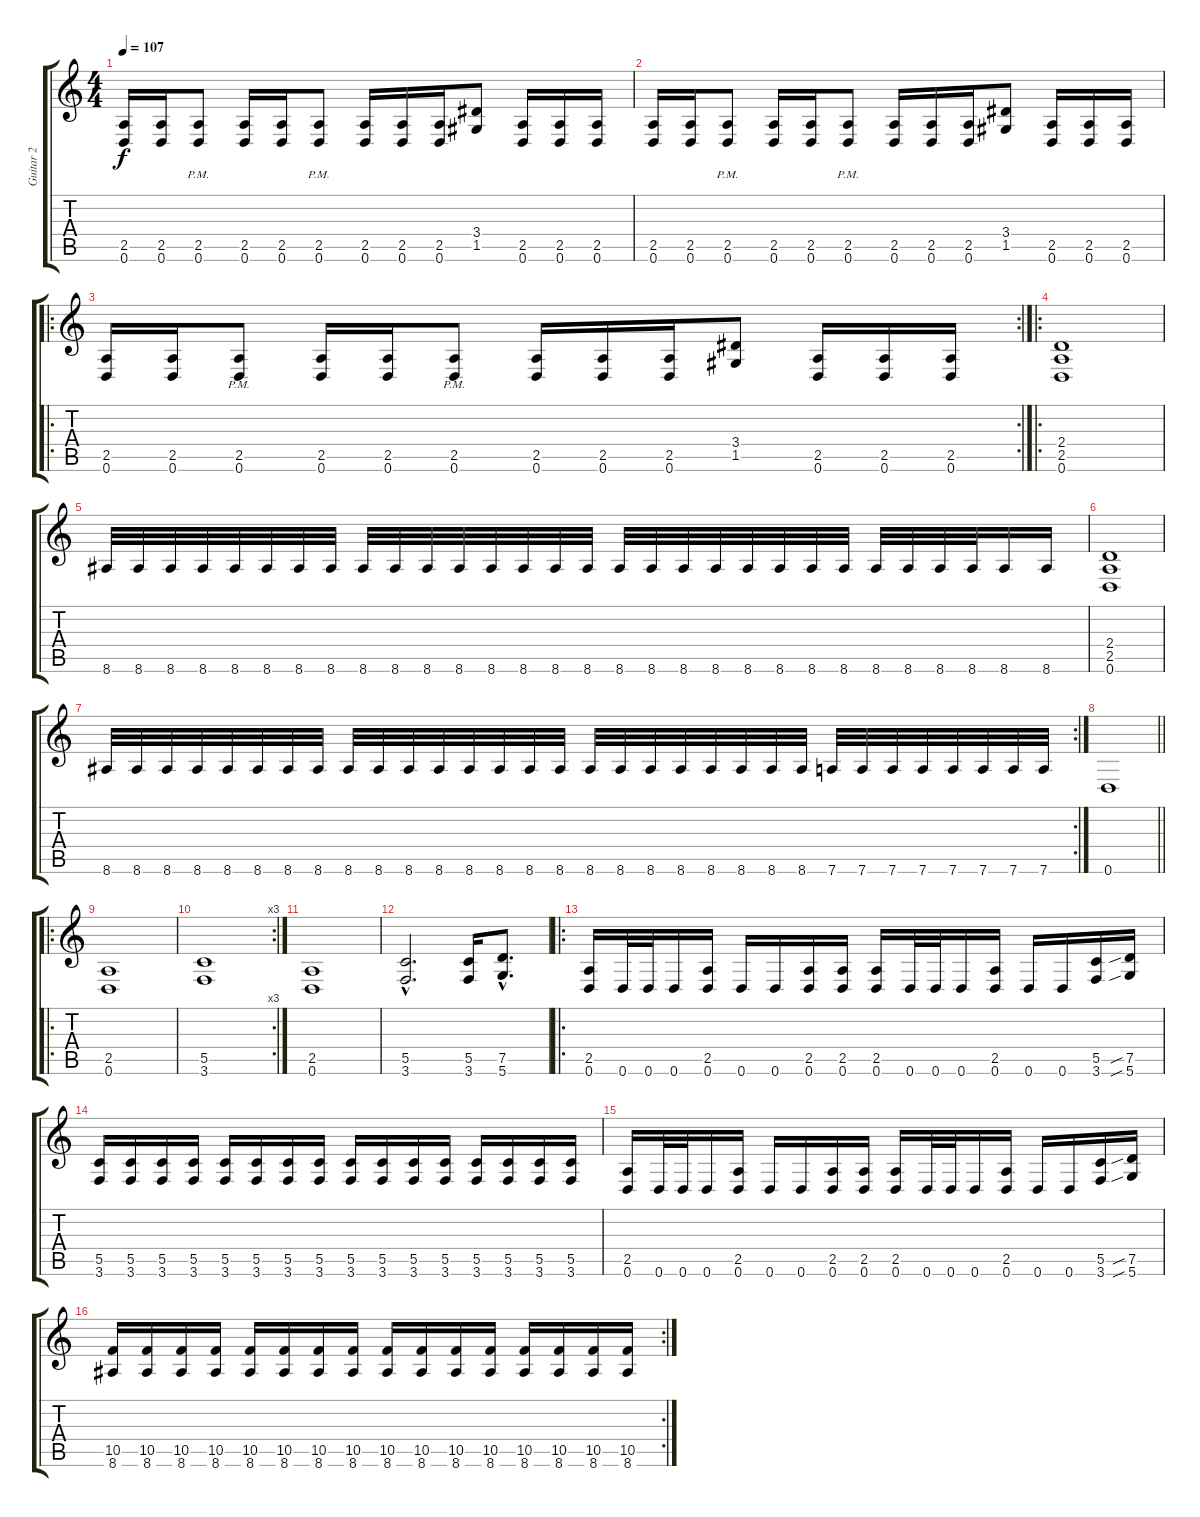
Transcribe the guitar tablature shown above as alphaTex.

\track ("Guitar 2" "Guitar 2") {instrument overdrivenguitar}
\staff {score tabs}
\tuning (D4 A3 F3 C3 G2 D2) {hide}
\ts (4 4)
\tempo 107
\clef g2
\ks c
(2.5 0.6).16{dy f} (2.5 0.6).16 (2.5{pm} 0.6{pm}).8 (2.5 0.6).16 (2.5 0.6).16 (2.5{pm} 0.6{pm}).8 (2.5 0.6).16 (2.5 0.6).16 (2.5 0.6).16 (3.4 1.5).8 (2.5 0.6).16 (2.5 0.6).16 (2.5 0.6).16 |
(2.5 0.6).16 (2.5 0.6).16 (2.5{pm} 0.6{pm}).8 (2.5 0.6).16 (2.5 0.6).16 (2.5{pm} 0.6{pm}).8 (2.5 0.6).16 (2.5 0.6).16 (2.5 0.6).16 (3.4 1.5).8 (2.5 0.6).16 (2.5 0.6).16 (2.5 0.6).16 |
\ro
\rc 2
(2.5 0.6).16 (2.5 0.6).16 (2.5{pm} 0.6{pm}).8 (2.5 0.6).16 (2.5 0.6).16 (2.5{pm} 0.6{pm}).8 (2.5 0.6).16 (2.5 0.6).16 (2.5 0.6).16 (3.4 1.5).8 (2.5 0.6).16 (2.5 0.6).16 (2.5 0.6).16 |
\ro
(2.4 2.5 0.6).1 |
8.6.32 8.6.32 8.6.32 8.6.32 8.6.32 8.6.32 8.6.32 8.6.32 8.6.32 8.6.32 8.6.32 8.6.32 8.6.32 8.6.32 8.6.32 8.6.32 8.6.32 8.6.32 8.6.32 8.6.32 8.6.32 8.6.32 8.6.32 8.6.32 8.6.32 8.6.32 8.6.32 8.6.32 8.6.16 8.6.16 |
(2.4 2.5 0.6).1 |
\rc 2
8.6.32 8.6.32 8.6.32 8.6.32 8.6.32 8.6.32 8.6.32 8.6.32 8.6.32 8.6.32 8.6.32 8.6.32 8.6.32 8.6.32 8.6.32 8.6.32 8.6.32 8.6.32 8.6.32 8.6.32 8.6.32 8.6.32 8.6.32 8.6.32 7.6.32 7.6.32 7.6.32 7.6.32 7.6.32 7.6.32 7.6.32 7.6.32 |
\barLineRight lightlight
0.6.1 |
\ro
(2.5 0.6).1 |
\rc 3
(5.5 3.6).1 |
(2.5 0.6).1 |
(5.5{hac} 3.6{hac}).2{d} (5.5 3.6).16 (7.5{hac} 5.6{hac}).8{d} |
\ro
(2.5 0.6).16 0.6.32 0.6.32 0.6.16 (2.5 0.6).16 0.6.16 0.6.16 (2.5 0.6).16 (2.5 0.6).16 (2.5 0.6).16 0.6.32 0.6.32 0.6.16 (2.5 0.6).16 0.6.16 0.6.16 (5.5 3.6).16 (7.5{sib} 5.6{sib}).16 |
(5.5 3.6).16 (5.5 3.6).16 (5.5 3.6).16 (5.5 3.6).16 (5.5 3.6).16 (5.5 3.6).16 (5.5 3.6).16 (5.5 3.6).16 (5.5 3.6).16 (5.5 3.6).16 (5.5 3.6).16 (5.5 3.6).16 (5.5 3.6).16 (5.5 3.6).16 (5.5 3.6).16 (5.5 3.6).16 |
(2.5 0.6).16 0.6.32 0.6.32 0.6.16 (2.5 0.6).16 0.6.16 0.6.16 (2.5 0.6).16 (2.5 0.6).16 (2.5 0.6).16 0.6.32 0.6.32 0.6.16 (2.5 0.6).16 0.6.16 0.6.16 (5.5 3.6).16 (7.5{sib} 5.6{sib}).16 |
\rc 2
(10.5 8.6).16 (10.5 8.6).16 (10.5 8.6).16 (10.5 8.6).16 (10.5 8.6).16 (10.5 8.6).16 (10.5 8.6).16 (10.5 8.6).16 (10.5 8.6).16 (10.5 8.6).16 (10.5 8.6).16 (10.5 8.6).16 (10.5 8.6).16 (10.5 8.6).16 (10.5 8.6).16 (10.5 8.6).16
